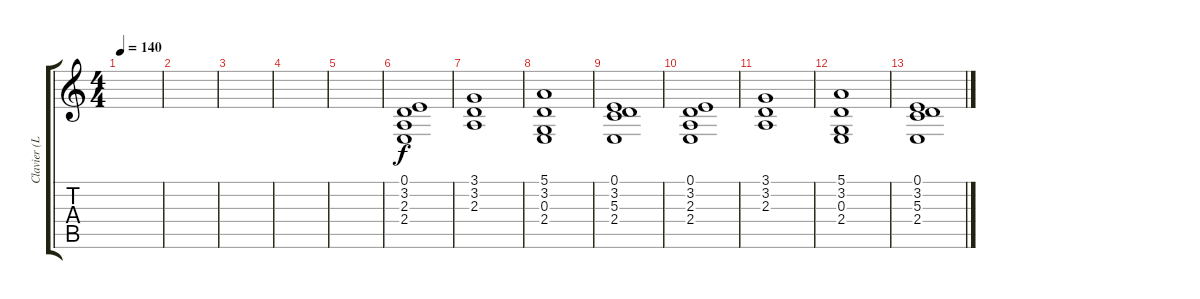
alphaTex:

\track ("Clavier (Lionel)" "Clavier (L") {instrument stringensemble1}
\staff {score tabs}
\tuning (E4 B3 G3 D3 A2 E2) {hide}
\ts (4 4)
\tempo 140
\clef g2
\ks c
|
|
|
|
|
(0.1 3.2 2.3 2.4).1 |
(3.1 3.2 2.3).1 |
(5.1 3.2 0.3 2.4).1 |
(0.1 3.2 5.3 2.4).1 |
(0.1 3.2 2.3 2.4).1 |
(3.1 3.2 2.3).1 |
(5.1 3.2 0.3 2.4).1 |
(0.1 3.2 5.3 2.4).1
